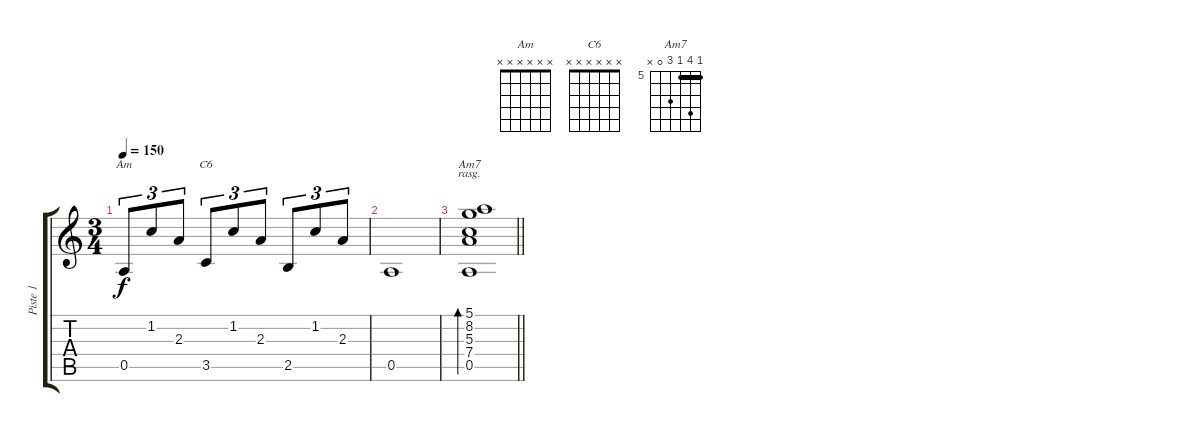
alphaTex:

\track ("Piste 1" "Piste 1") {instrument acousticguitarsteel}
\staff {score tabs}
\tuning (E4 B3 G3 D3 A2 E2) {hide}
\chord ("Am" x x x x x x)
\chord ("C6" x x x x x x)
\chord ("Am7" 5 8 5 7 0 x) {firstfret 5 barre 5}
\ts (3 4)
\tempo 150
\clef g2
\ks c
0.5.8{tu (3 2) ch "Am" dy f} 1.2.8{tu (3 2)} 2.3.8{tu (3 2)} 3.5.8{tu (3 2) ch "C6"} 1.2.8{tu (3 2)} 2.3.8{tu (3 2)} 2.5.8{tu (3 2)} 1.2.8{tu (3 2)} 2.3.8{tu (3 2)} |
0.5.1 |
\barLineRight lightlight
(5.1 8.2 5.3 7.4 0.5).1{bd 480 ch "Am7" rasg ii}
